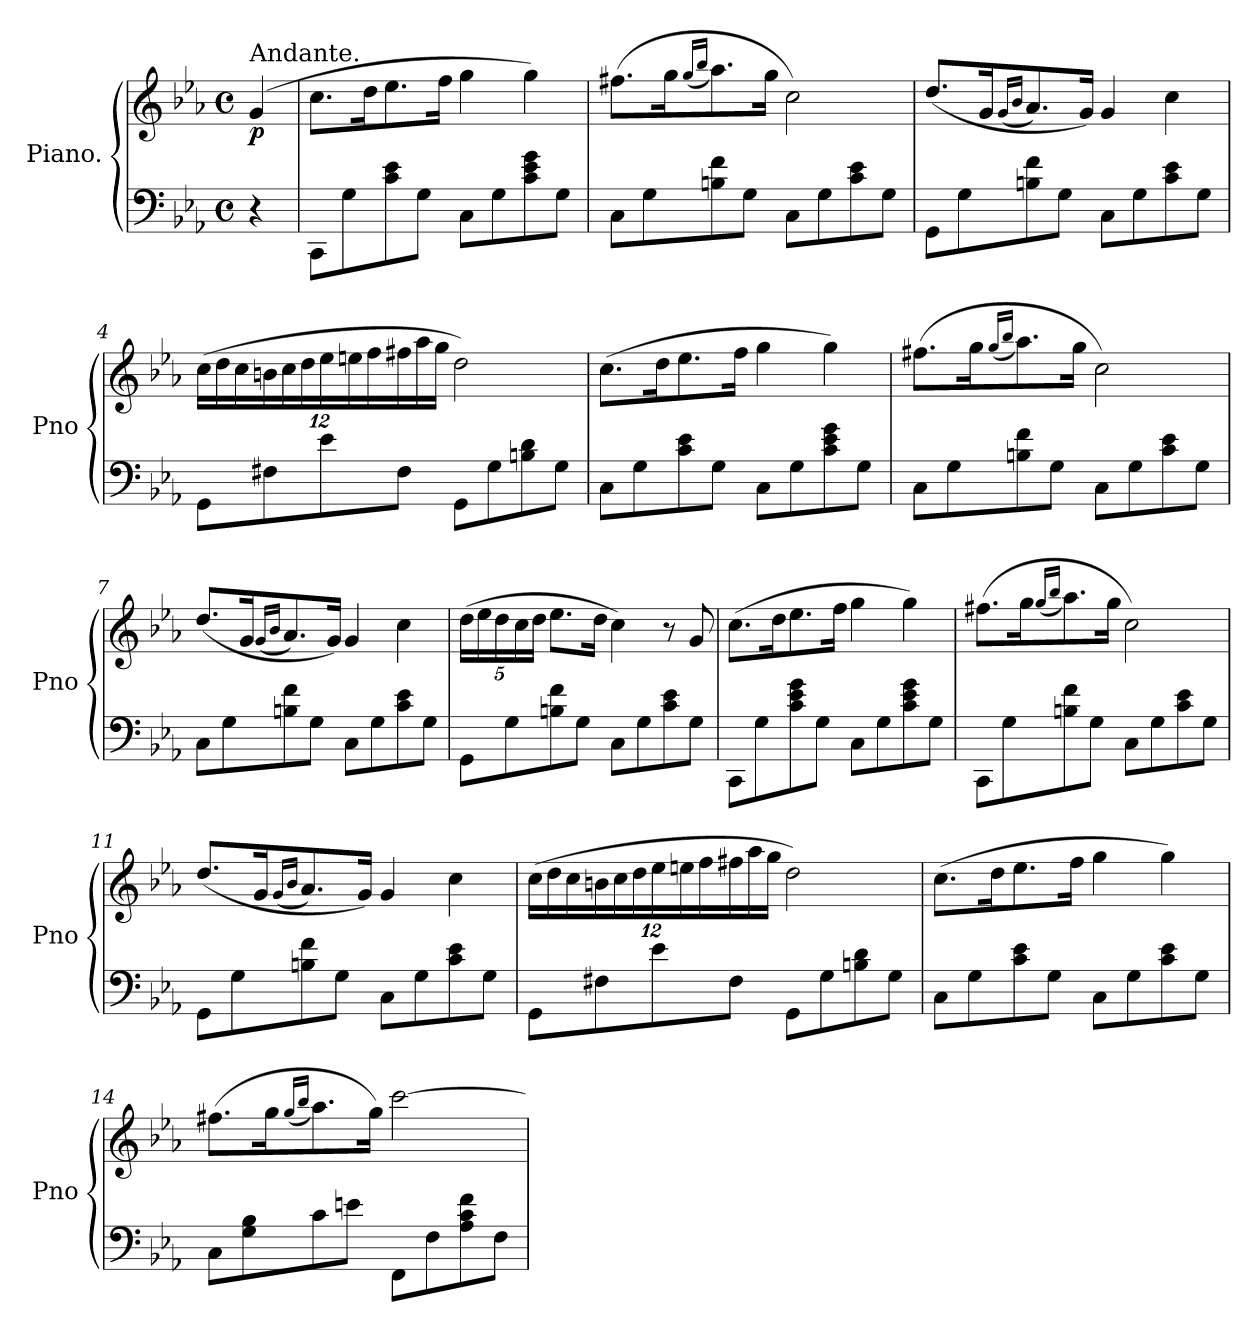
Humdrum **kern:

**kern	**kern	**dynam
*part1	*part1	*part1
*staff2	*staff1	*staff1/2
*I"Piano.	*	*
*I'Pno	*	*
*clefF4	*clefG2	*
*k[b-e-a-]	*k[b-e-a-]	*
*M4/4	*M4/4	*
*met(c)	*met(c)	*
=	=	=
!	!LO:TX:a:t=Andante.	!
!	!	!LO:DY:b
4r	(4g/	p
=1	=1	=1
8CC\L	8.cc\L	.
8G\	.	.
.	16dd\K	.
8c\ 8e-\	8.ee-\	.
8G\J	.	.
.	16ff\Jk	.
8C\L	4gg\	.
8G\	.	.
8c\ 8e-\ 8g\	4gg\)	.
8G\J	.	.
=2	=2	=2
8C\L	(8.ff#X\L	.
8G\	.	.
.	16gg\K	.
.	(16qgg/LL	.
.	16qbb-/JJ	.
8Bn\ 8f\	8.aa-\)	.
8G\J	.	.
.	16gg\Jk	.
8C\L	2cc\)	.
8G\	.	.
8c\ 8e-\	.	.
8G\J	.	.
!!LO:LB:g=z
=3	=3	=3
8GG\L	(8.dd/L	.
8G\	.	.
.	16g/K	.
.	(16qg/LL	.
.	16qb-/JJ	.
8Bn\ 8f\	8.a-/)	.
8G\J	.	.
.	16g/Jk)	.
8C\L	4g/	.
8G\	.	.
8c\ 8e-\	4cc\	.
8G\J	.	.
=4	=4	=4
*	*Xbrackettup	*
8GG\L	(24cc\LL	.
.	24dd\	.
.	24cc\	.
8F#X\	24bn\	.
.	24cc\	.
.	24dd\	.
8e-\	24ee-\	.
.	24een\	.
.	24ff\	.
8F#\J	24ff#X\	.
.	24aa-\	.
.	24gg\JJ	.
8GG\L	2dd\)	.
8G\	.	.
8Bn\ 8d\	.	.
8G\J	.	.
=5	=5	=5
8C\L	(8.cc\L	.
8G\	.	.
.	16dd\K	.
8c\ 8e-\	8.ee-\	.
8G\J	.	.
.	16ff\Jk	.
8C\L	4gg\	.
8G\	.	.
8c\ 8e-\ 8g\	4gg\)	.
8G\J	.	.
!!LO:LB:g=z
=6	=6	=6
8C\L	(8.ff#X\L	.
8G\	.	.
.	16gg\K	.
.	(16qgg/LL	.
.	16qbb-/JJ	.
8Bn\ 8f\	8.aa-\)	.
8G\J	.	.
.	16gg\Jk	.
8C\L	2cc\)	.
8G\	.	.
8c\ 8e-\	.	.
8G\J	.	.
=7	=7	=7
8C\L	(8.dd/L	.
8G\	.	.
.	16g/K	.
.	(16qg/LL	.
.	16qb-/JJ	.
8Bn\ 8f\	8.a-/)	.
8G\J	.	.
.	16g/Jk)	.
8C\L	4g/	.
8G\	.	.
8c\ 8e-\	4cc\	.
8G\J	.	.
=8	=8	=8
8GG\L	(20dd\LL	.
.	20ee-\	.
.	20dd\	.
8G\	.	.
.	20cc\	.
.	20dd\JJ	.
8Bn\ 8f\	8.ee-\L	.
8G\J	.	.
.	16dd\Jk	.
8C\L	4cc\)	.
8G\	.	.
8c\ 8e-\	8r	.
8G\J	8g/	.
!!LO:LB:g=z
=9	=9	=9
8CC\L	(8.cc\L	.
8G\	.	.
.	16dd\K	.
8c\ 8e-\ 8g\	8.ee-\	.
8G\J	.	.
.	16ff\Jk	.
8C\L	4gg\	.
8G\	.	.
8c\ 8e-\ 8g\	4gg\)	.
8G\J	.	.
=10	=10	=10
8CC\L	(8.ff#X\L	.
8G\	.	.
.	16gg\K	.
.	(16qgg/LL	.
.	16qbb-/JJ	.
8Bn\ 8f\	8.aa-\)	.
8G\J	.	.
.	16gg\Jk	.
8C\L	2cc\)	.
8G\	.	.
8c\ 8e-\	.	.
8G\J	.	.
=11	=11	=11
8GG\L	(8.dd/L	.
8G\	.	.
.	16g/K	.
.	(16qg/LL	.
.	16qb-/JJ	.
8Bn\ 8f\	8.a-/)	.
8G\J	.	.
.	16g/Jk)	.
8C\L	4g/	.
8G\	.	.
8c\ 8e-\	4cc\	.
8G\J	.	.
!!LO:PB:g=z
=12	=12	=12
8GG\L	(24cc\LL	.
.	24dd\	.
.	24cc\	.
8F#X\	24bn\	.
.	24cc\	.
.	24dd\	.
8e-\	24ee-\	.
.	24een\	.
.	24ff\	.
8F#\J	24ff#X\	.
.	24aa-\	.
.	24gg\JJ	.
8GG\L	2dd\)	.
8G\	.	.
8Bn\ 8d\	.	.
8G\J	.	.
=13	=13	=13
8C\L	(8.cc\L	.
8G\	.	.
.	16dd\K	.
8c\ 8e-\	8.ee-\	.
8G\J	.	.
.	16ff\Jk	.
8C\L	4gg\	.
8G\	.	.
8c\ 8e-\	4gg\)	.
8G\J	.	.
!!LO:LB:g=z
=14	=14	=14
8C\L	(8.ff#X\L	.
8G\ 8B-\	.	.
.	16gg\K	.
.	(16qgg/LL	.
.	16qbb-/JJ	.
8c\	8.aa-\)	.
8en\J	.	.
.	16gg\Jk)	.
8FF\L	[2ccc\	.
8F\	.	.
8A-\ 8c\ 8f\	.	.
8F\J	.	.
=	=	=
*-	*-	*-
